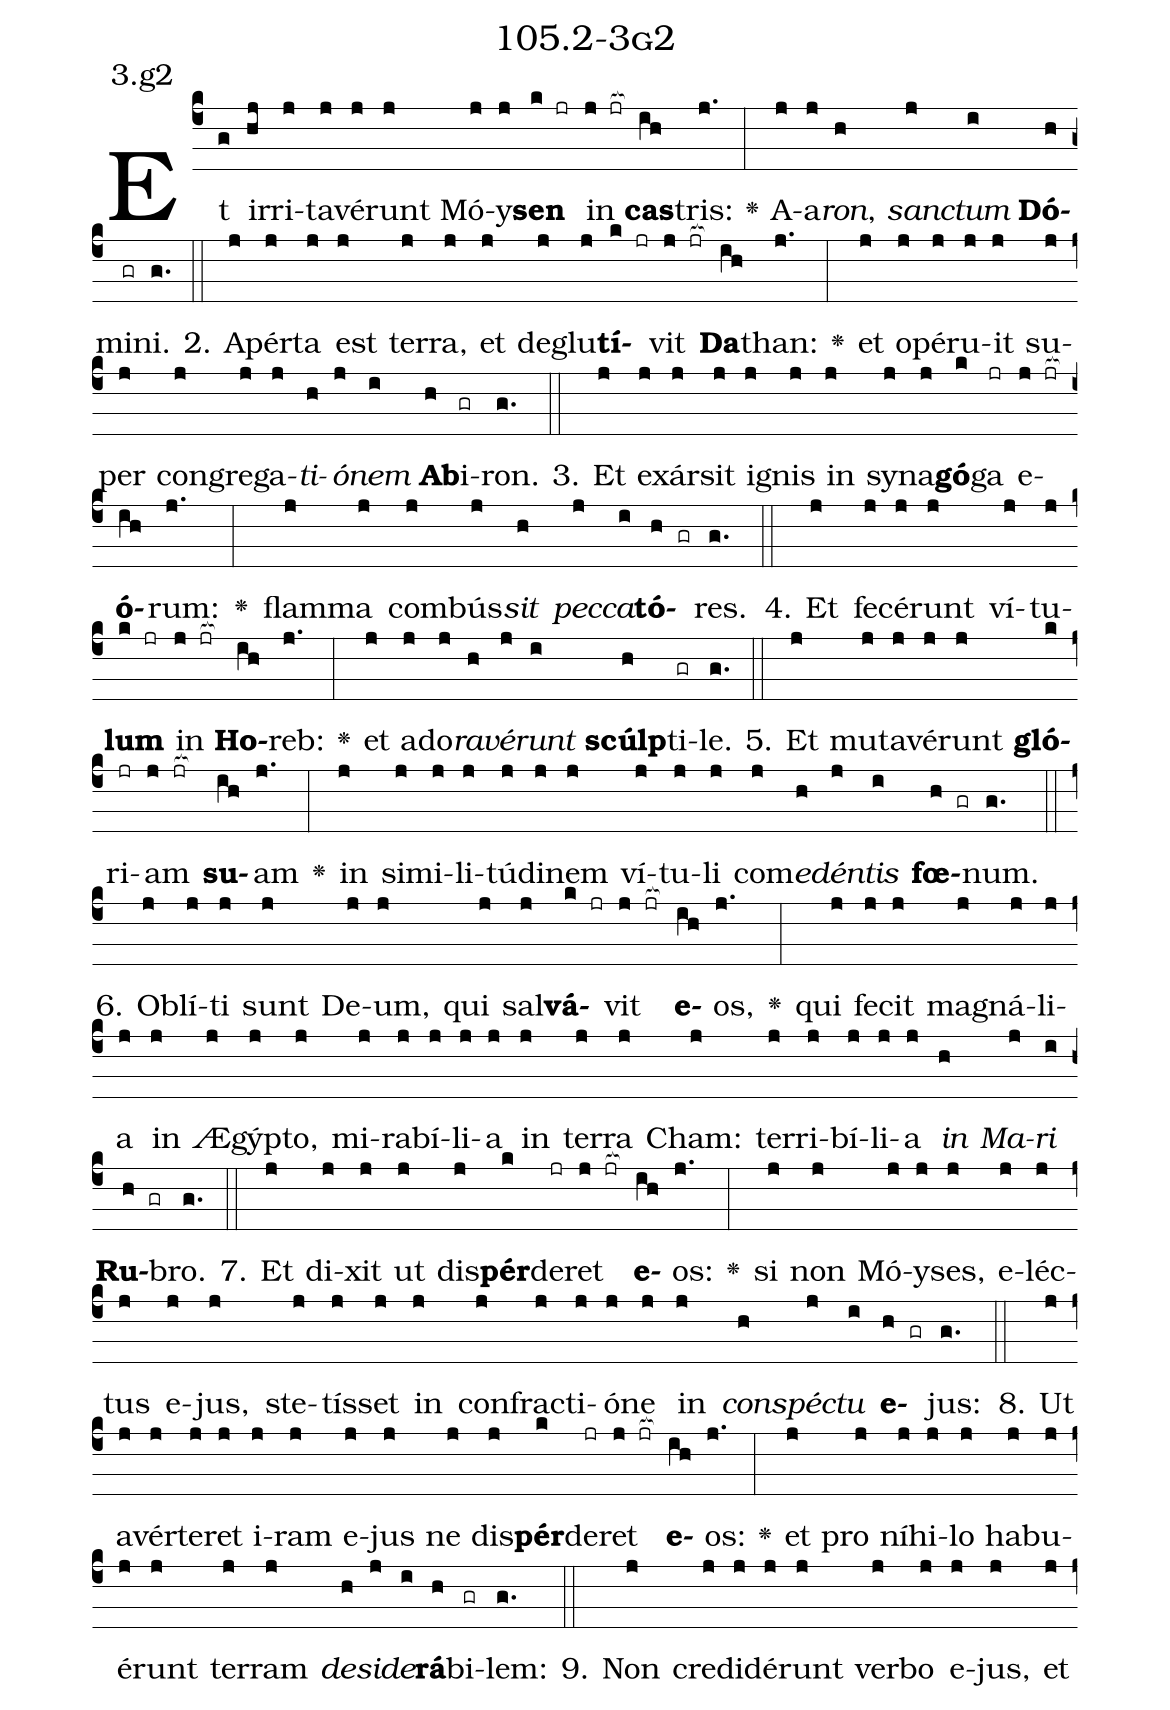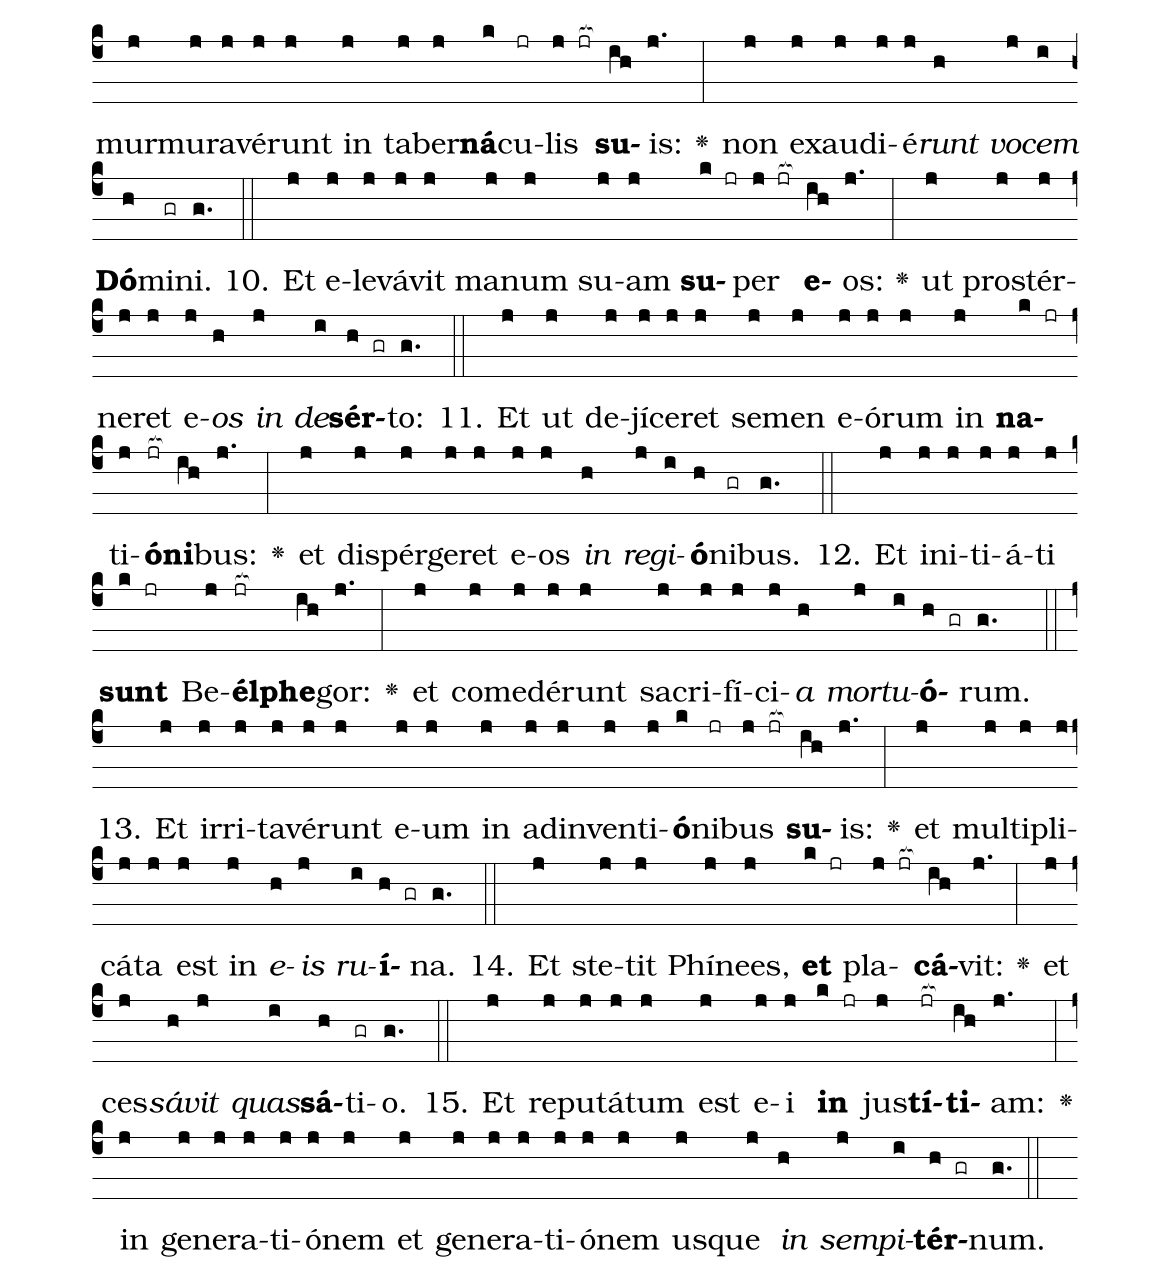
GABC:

name: 105.2-3g2;
annotation: 3.g2;
%%
(c4)Et(g) ir(hj)ri(j)ta(j)vé(j)runt(j) Mó(j)y(j)<b>sen</b>(k jr) in(j jr[ocb:1{]) <b>cas</b>(ih[ocb:0}])tris:(j.) <v>\greheightstar</v>(:) A(j)a(j)<i>ron</i>,(h) <i>sanc</i>(j)<i>tum</i>(i) <b>Dó</b>(h)mi(gr)ni.(g.) (::)
2. A(j)pér(j)ta(j) est(j) ter(j)ra,(j) et(j) de(j)glu(j)<b>tí</b>(k jr)vit(j jr[ocb:1{]) <b>Da</b>(ih[ocb:0}])than:(j.) <v>\greheightstar</v>(:) et(j) o(j)pé(j)ru(j)it(j) su(j)per(j) con(j)gre(j)ga(j)<i>ti</i>(h)<i>ó</i>(j)<i>nem</i>(i) <b>Ab</b>(h)i(gr)ron.(g.) (::)
3. Et(j) ex(j)ár(j)sit(j) i(j)gnis(j) in(j) sy(j)na(j)<b>gó</b>(k)ga(jr) e(j jr[ocb:1{])<b>ó</b>(ih[ocb:0}])rum:(j.) <v>\greheightstar</v>(:) flam(j)ma(j) com(j)bús(j)<i>sit</i>(h) <i>pec</i>(j)<i>ca</i>(i)<b>tó</b>(h gr)res.(g.) (::)
4. Et(j) fe(j)cé(j)runt(j) ví(j)tu(j)<b>lum</b>(k jr) in(j jr[ocb:1{]) <b>Ho</b>(ih[ocb:0}])reb:(j.) <v>\greheightstar</v>(:) et(j) ad(j)o(j)<i>ra</i>(h)<i>vé</i>(j)<i>runt</i>(i) <b>scúlp</b>(h)ti(gr)le.(g.) (::)
5. Et(j) mu(j)ta(j)vé(j)runt(j) <b>gló</b>(k)ri(jr)am(j jr[ocb:1{]) <b>su</b>(ih[ocb:0}])am(j.) <v>\greheightstar</v>(:) in(j) si(j)mi(j)li(j)tú(j)di(j)nem(j) ví(j)tu(j)li(j) com(j)<i>e</i>(h)<i>dén</i>(j)<i>tis</i>(i) <b>fœ</b>(h gr)num.(g.) (::)
6. Ob(j)lí(j)ti(j) sunt(j) De(j)um,(j) qui(j) sal(j)<b>vá</b>(k jr)vit(j jr[ocb:1{]) <b>e</b>(ih[ocb:0}])os,(j.) <v>\greheightstar</v>(:) qui(j) fe(j)cit(j) ma(j)gná(j)li(j)a(j) in(j) Æ(j)gýp(j)to,(j) mi(j)ra(j)bí(j)li(j)a(j) in(j) ter(j)ra(j) Cham:(j) ter(j)ri(j)bí(j)li(j)a(j) <i>in</i>(h) <i>Ma</i>(j)<i>ri</i>(i) <b>Ru</b>(h gr)bro.(g.) (::)
7. Et(j) di(j)xit(j) ut(j) dis(j)<b>pér</b>(k)de(jr)ret(j jr[ocb:1{]) <b>e</b>(ih[ocb:0}])os:(j.) <v>\greheightstar</v>(:) si(j) non(j) Mó(j)y(j)ses,(j) e(j)léc(j)tus(j) e(j)jus,(j) ste(j)tís(j)set(j) in(j) con(j)frac(j)ti(j)ó(j)ne(j) in(j) <i>con</i>(h)<i>spéc</i>(j)<i>tu</i>(i) <b>e</b>(h gr)jus:(g.) (::)
8. Ut(j) a(j)vér(j)te(j)ret(j) i(j)ram(j) e(j)jus(j) ne(j) dis(j)<b>pér</b>(k)de(jr)ret(j jr[ocb:1{]) <b>e</b>(ih[ocb:0}])os:(j.) <v>\greheightstar</v>(:) et(j) pro(j) ní(j)hi(j)lo(j) ha(j)bu(j)é(j)runt(j) ter(j)ram(j) <i>de</i>(h)<i>si</i>(j)<i>de</i>(i)<b>rá</b>(h)bi(gr)lem:(g.) (::)
9. Non(j) cre(j)di(j)dé(j)runt(j) ver(j)bo(j) e(j)jus,(j) et(j) mur(j)mu(j)ra(j)vé(j)runt(j) in(j) ta(j)ber(j)<b>ná</b>(k)cu(jr)lis(j jr[ocb:1{]) <b>su</b>(ih[ocb:0}])is:(j.) <v>\greheightstar</v>(:) non(j) ex(j)au(j)di(j)é(j)<i>runt</i>(h) <i>vo</i>(j)<i>cem</i>(i) <b>Dó</b>(h)mi(gr)ni.(g.) (::)
10. Et(j) e(j)le(j)vá(j)vit(j) ma(j)num(j) su(j)am(j) <b>su</b>(k jr)per(j jr[ocb:1{]) <b>e</b>(ih[ocb:0}])os:(j.) <v>\greheightstar</v>(:) ut(j) pro(j)stér(j)ne(j)ret(j) e(j)<i>os</i>(h) <i>in</i>(j) <i>de</i>(i)<b>sér</b>(h gr)to:(g.) (::)
11. Et(j) ut(j) de(j)jí(j)ce(j)ret(j) se(j)men(j) e(j)ó(j)rum(j) in(j) <b>na</b>(k jr)ti(j)<b>ó</b>(jr[ocb:1{])<b>ni</b>(ih[ocb:0}])bus:(j.) <v>\greheightstar</v>(:) et(j) di(j)spér(j)ge(j)ret(j) e(j)os(j) <i>in</i>(h) <i>re</i>(j)<i>gi</i>(i)<b>ó</b>(h)ni(gr)bus.(g.) (::)
12. Et(j) in(j)i(j)ti(j)á(j)ti(j) <b>sunt</b>(k jr) Be(j)<b>él</b>(jr[ocb:1{])<b>phe</b>(ih[ocb:0}])gor:(j.) <v>\greheightstar</v>(:) et(j) com(j)e(j)dé(j)runt(j) sa(j)cri(j)fí(j)ci(j)<i>a</i>(h) <i>mor</i>(j)<i>tu</i>(i)<b>ó</b>(h gr)rum.(g.) (::)
13. Et(j) ir(j)ri(j)ta(j)vé(j)runt(j) e(j)um(j) in(j) ad(j)in(j)ven(j)ti(j)<b>ó</b>(k)ni(jr)bus(j jr[ocb:1{]) <b>su</b>(ih[ocb:0}])is:(j.) <v>\greheightstar</v>(:) et(j) mul(j)ti(j)pli(j)cá(j)ta(j) est(j) in(j) <i>e</i>(h)<i>is</i>(j) <i>ru</i>(i)<b>í</b>(h gr)na.(g.) (::)
14. Et(j) ste(j)tit(j) Phí(j)nees,(j) <b>et</b>(k jr) pla(j jr[ocb:1{])<b>cá</b>(ih[ocb:0}])vit:(j.) <v>\greheightstar</v>(:) et(j) ces(j)<i>sá</i>(h)<i>vit</i>(j) <i>quas</i>(i)<b>sá</b>(h)ti(gr)o.(g.) (::)
15. Et(j) re(j)pu(j)tá(j)tum(j) est(j) e(j)i(j) <b>in</b>(k jr) jus(j)<b>tí</b>(jr[ocb:1{])<b>ti</b>(ih[ocb:0}])am:(j.) <v>\greheightstar</v>(:) in(j) ge(j)ne(j)ra(j)ti(j)ó(j)nem(j) et(j) ge(j)ne(j)ra(j)ti(j)ó(j)nem(j) us(j)que(j) <i>in</i>(h) <i>sem</i>(j)<i>pi</i>(i)<b>tér</b>(h gr)num.(g.) (::)
